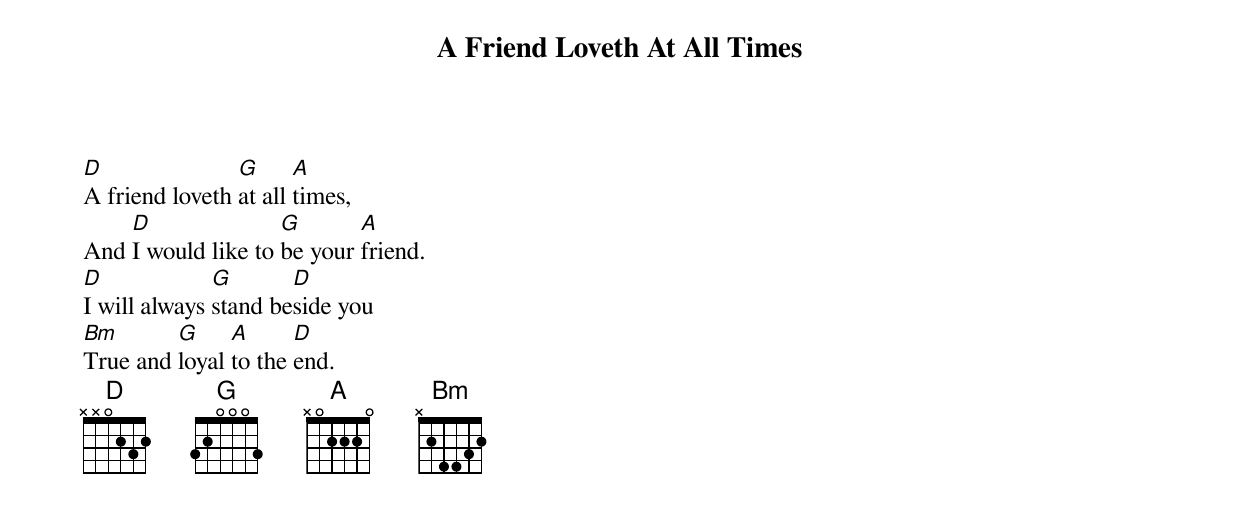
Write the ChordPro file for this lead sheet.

{title: A Friend Loveth At All Times}


[D]A friend loveth [G]at all [A]times,
And [D]I would like to [G]be your [A]friend.
[D]I will always [G]stand be[D]side you
[Bm]True and [G]loyal [A]to the [D]end.
